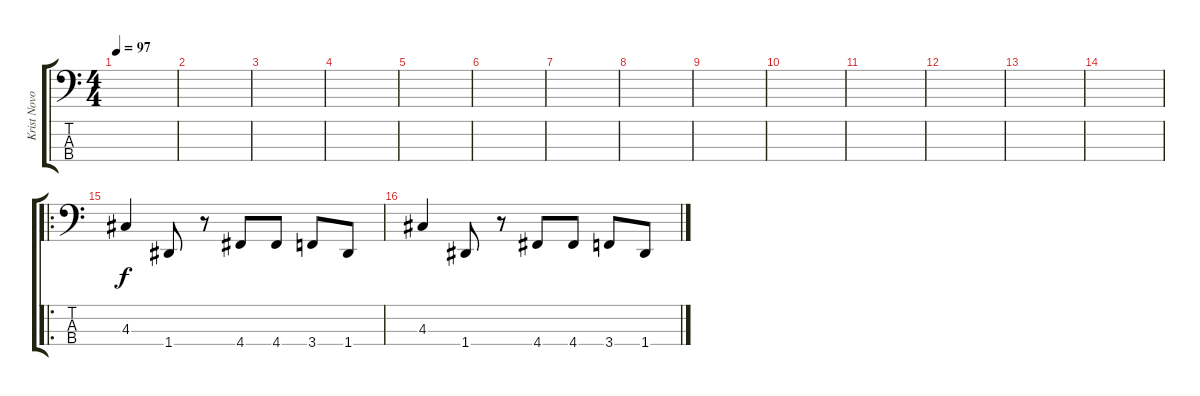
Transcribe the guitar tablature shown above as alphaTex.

\track ("Krist Novoselic" "Krist Novo") {instrument electricbassfinger}
\staff {score tabs}
\tuning (G2 D2 A1 D1) {hide}
\ts (4 4)
\tempo 97
\clef f4
\ks c
|
|
|
|
|
|
|
|
|
|
|
|
|
|
\ro
4.3.4 1.4.8 r.8 4.4.8 4.4.8 3.4.8 1.4.8 |
4.3.4 1.4.8 r.8 4.4.8 4.4.8 3.4.8 1.4.8
